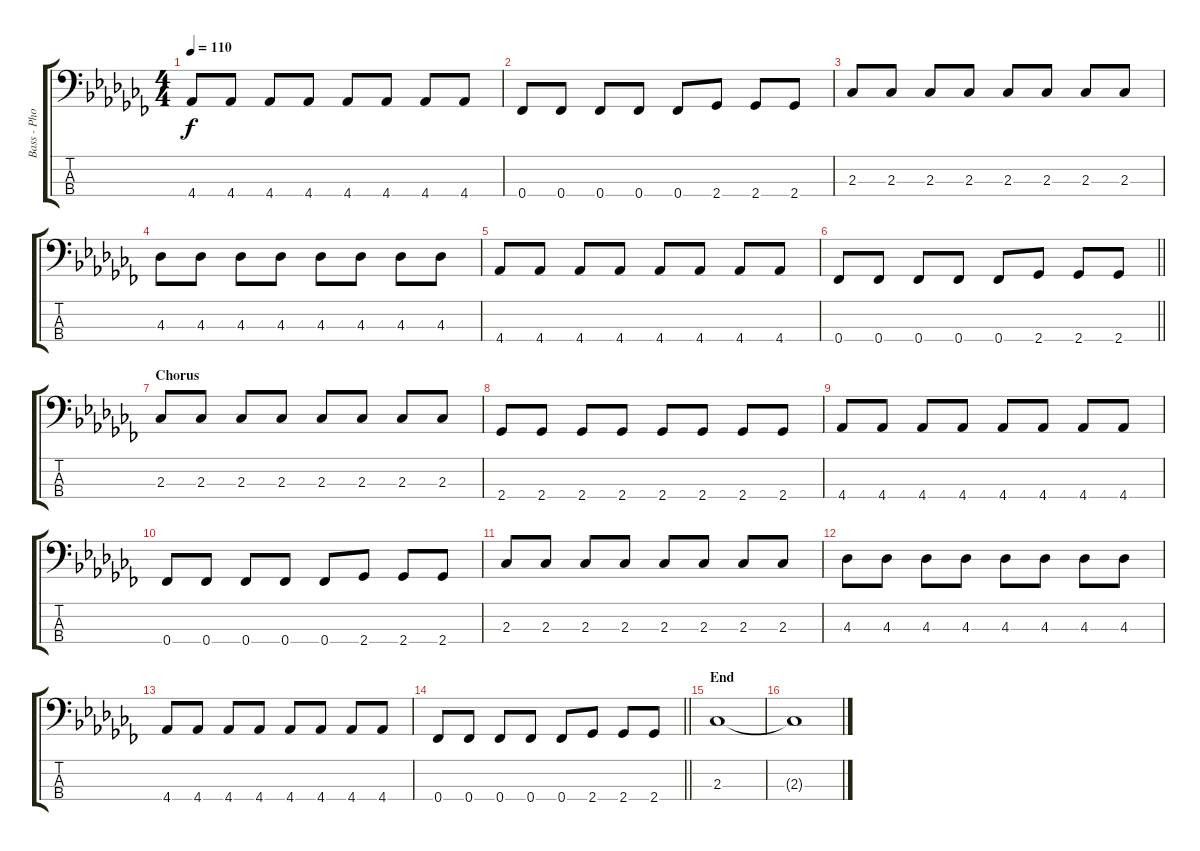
\track ("Bass - Phoenix" "Bass - Pho") {instrument fretlessbass}
\staff {score tabs}
\tuning (G2 D2 A1 E1) {hide}
\ts (4 4)
\tempo 110
\clef f4
\ks abminor
4.4.8{dy f} 4.4.8 4.4.8 4.4.8 4.4.8 4.4.8 4.4.8 4.4.8 |
0.4.8 0.4.8 0.4.8 0.4.8 0.4.8 2.4.8 2.4.8 2.4.8 |
2.3.8 2.3.8 2.3.8 2.3.8 2.3.8 2.3.8 2.3.8 2.3.8 |
4.3.8 4.3.8 4.3.8 4.3.8 4.3.8 4.3.8 4.3.8 4.3.8 |
4.4.8 4.4.8 4.4.8 4.4.8 4.4.8 4.4.8 4.4.8 4.4.8 |
\barLineRight lightlight
0.4.8 0.4.8 0.4.8 0.4.8 0.4.8 2.4.8 2.4.8 2.4.8 |
\section ("" "Chorus")
2.3.8 2.3.8 2.3.8 2.3.8 2.3.8 2.3.8 2.3.8 2.3.8 |
2.4.8 2.4.8 2.4.8 2.4.8 2.4.8 2.4.8 2.4.8 2.4.8 |
4.4.8 4.4.8 4.4.8 4.4.8 4.4.8 4.4.8 4.4.8 4.4.8 |
0.4.8 0.4.8 0.4.8 0.4.8 0.4.8 2.4.8 2.4.8 2.4.8 |
2.3.8 2.3.8 2.3.8 2.3.8 2.3.8 2.3.8 2.3.8 2.3.8 |
4.3.8 4.3.8 4.3.8 4.3.8 4.3.8 4.3.8 4.3.8 4.3.8 |
4.4.8 4.4.8 4.4.8 4.4.8 4.4.8 4.4.8 4.4.8 4.4.8 |
\barLineRight lightlight
0.4.8 0.4.8 0.4.8 0.4.8 0.4.8 2.4.8 2.4.8 2.4.8 |
\section ("" "End")
2.3.1 |
2.3{t}.1{volume 0}
